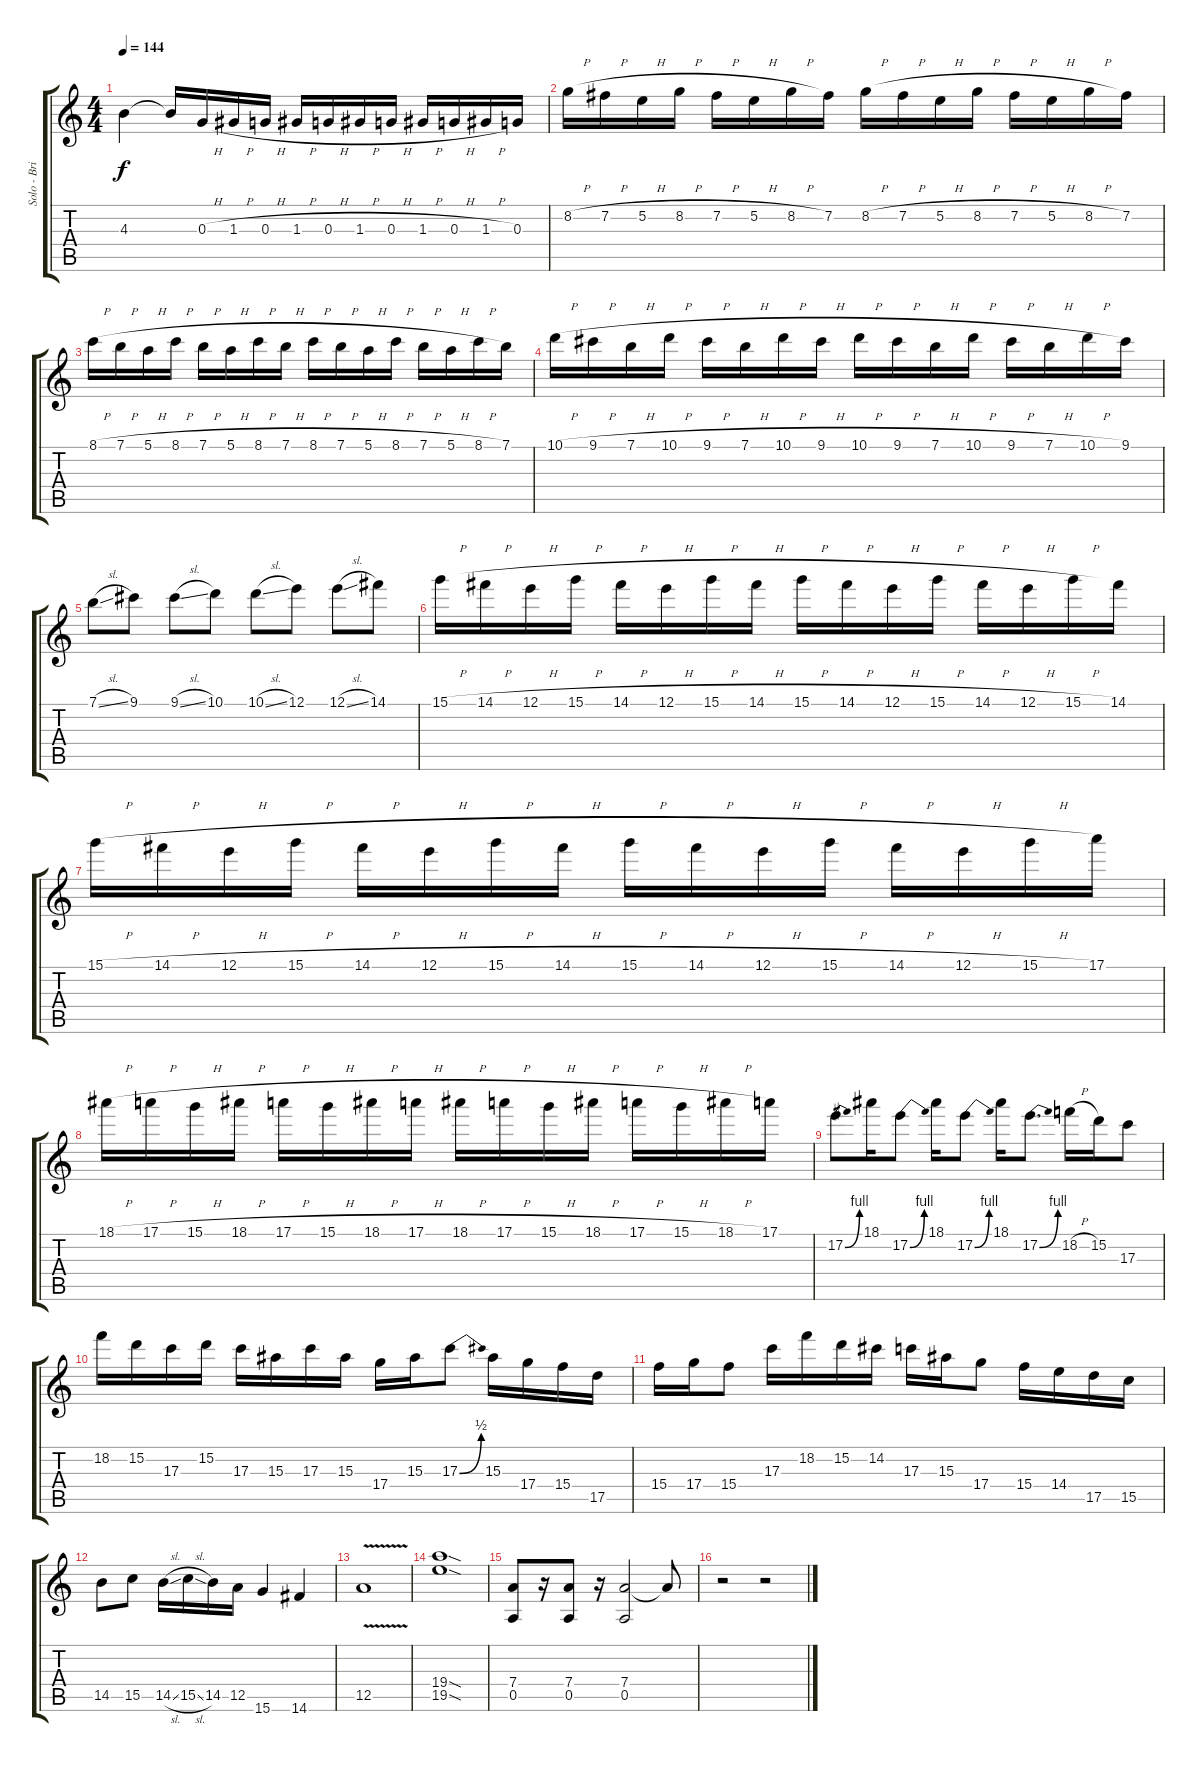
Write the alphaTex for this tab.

\track ("Solo - Brian Tatler" "Solo - Bri") {instrument overdrivenguitar}
\staff {score tabs}
\tuning (E4 B3 G3 D3 A2 E2) {hide}
\ts (4 4)
\tempo 144
\clef g2
\ks c
4.3.4{dy f} 4.3{t}.16 0.3{h}.16 1.3{h}.16 0.3{h}.16 1.3{h}.16 0.3{h}.16 1.3{h}.16 0.3{h}.16 1.3{h}.16 0.3{h}.16 1.3{h}.16 0.3.16 |
8.2{h}.16 7.2{h}.16 5.2{h}.16 8.2{h}.16 7.2{h}.16 5.2{h}.16 8.2{h}.16 7.2.16 8.2{h}.16 7.2{h}.16 5.2{h}.16 8.2{h}.16 7.2{h}.16 5.2{h}.16 8.2{h}.16 7.2.16 |
8.1{h}.16 7.1{h}.16 5.1{h}.16 8.1{h}.16 7.1{h}.16 5.1{h}.16 8.1{h}.16 7.1{h}.16 8.1{h}.16 7.1{h}.16 5.1{h}.16 8.1{h}.16 7.1{h}.16 5.1{h}.16 8.1{h}.16 7.1.16 |
10.1{h}.16 9.1{h}.16 7.1{h}.16 10.1{h}.16 9.1{h}.16 7.1{h}.16 10.1{h}.16 9.1{h}.16 10.1{h}.16 9.1{h}.16 7.1{h}.16 10.1{h}.16 9.1{h}.16 7.1{h}.16 10.1{h}.16 9.1.16 |
7.1{sl}.8 9.1.8 9.1{sl}.8 10.1.8 10.1{sl}.8 12.1.8 12.1{sl}.8 14.1.8 |
15.1{h}.16 14.1{h}.16 12.1{h}.16 15.1{h}.16 14.1{h}.16 12.1{h}.16 15.1{h}.16 14.1{h}.16 15.1{h}.16 14.1{h}.16 12.1{h}.16 15.1{h}.16 14.1{h}.16 12.1{h}.16 15.1{h}.16 14.1.16 |
15.1{h}.16 14.1{h}.16 12.1{h}.16 15.1{h}.16 14.1{h}.16 12.1{h}.16 15.1{h}.16 14.1{h}.16 15.1{h}.16 14.1{h}.16 12.1{h}.16 15.1{h}.16 14.1{h}.16 12.1{h}.16 15.1{h}.16 17.1.16 |
18.1{h}.16 17.1{h}.16 15.1{h}.16 18.1{h}.16 17.1{h}.16 15.1{h}.16 18.1{h}.16 17.1{h}.16 18.1{h}.16 17.1{h}.16 15.1{h}.16 18.1{h}.16 17.1{h}.16 15.1{h}.16 18.1{h}.16 17.1.16 |
17.2{be (bend 0 0 60 4)}.8 18.1.16 17.2{be (bend 0 0 60 4)}.8 18.1.16 17.2{be (bend 0 0 60 4)}.8 18.1.16 17.2{be (bend 0 0 60 4)}.8{d} 18.2{h}.16 15.2.16 17.3.8 |
18.2.16 15.2.16 17.3.16 15.2.16 17.3.16 15.3.16 17.3.16 15.3.16 17.4.16 15.3.16 17.3{be (bend 0 0 60 2)}.8 15.3.16 17.4.16 15.4.16 17.5.16 |
15.4.16 17.4.16 15.4.8 17.3.16 18.2.16 15.2.16 14.2.16 17.3.16 15.3.16 17.4.8 15.4.16 14.4.16 17.5.16 15.5.16 |
14.5.8 15.5.8 14.5{sl}.16 15.5{sl}.16 14.5.16 12.5.16 15.6.4 14.6.4 |
12.5{v}.1 |
(19.4{sod} 19.5{sod}).1 |
(7.4 0.5).8 r.16 (7.4 0.5).8 r.16 (7.4 0.5).2 7.4{t}.8 |
r.2 r.2
